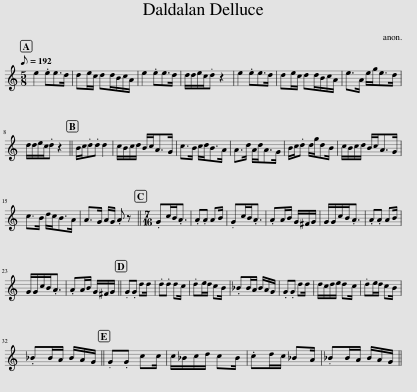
X:1
L:1/8
Q:1/8=192
M:5/8
I:linebreak $
K:C
V:1 treble
V:1
 e2 .ee>d | de/c/ dd/B/c/A/ | e2 .ee>d | d/d/e/c/.d z2 | e2 .ee>d | %5
 de/c/ dd/B/c/A/ | e>A e/g<ed/ |$ d/d/e/c/.d z2 || B/c/.d.d d2 | c/B/c/d/ B/c<AG/ | %10
 c>B c/d<BA/ | A>d A/d<AG/ | B/c/.d d/g/dB/ | c/B/c/d/ B/c<AG/ |$ c>B d/c<BA/ | %15
 A>G A/G/ .A z ||[M:7/16] .Gc/B<.A | .A.A AB/ | .Gc/B<.A | .AA/B/ G/^F/G/ | %20
 G/G/c/B<.A | .A.A AB/ |$ G/G/c/B<.A | .AA/B/ G/^F/G/ || .G.G dd/ | %25
 .d.d dc/ | .de/d/ cB/ | ._BB/A/ B/A/G/ | .G.G dd/ | d/c/d/e/ dc/ | %30
 .de/d/ cB/ |$ ._BB/A/ B/A/G/ || .G.G cc/ | c/_B/c/d/ cB/ | .cd/c/ _BA/ | %35
 ._BB/A/ B/A/G/ || %36
